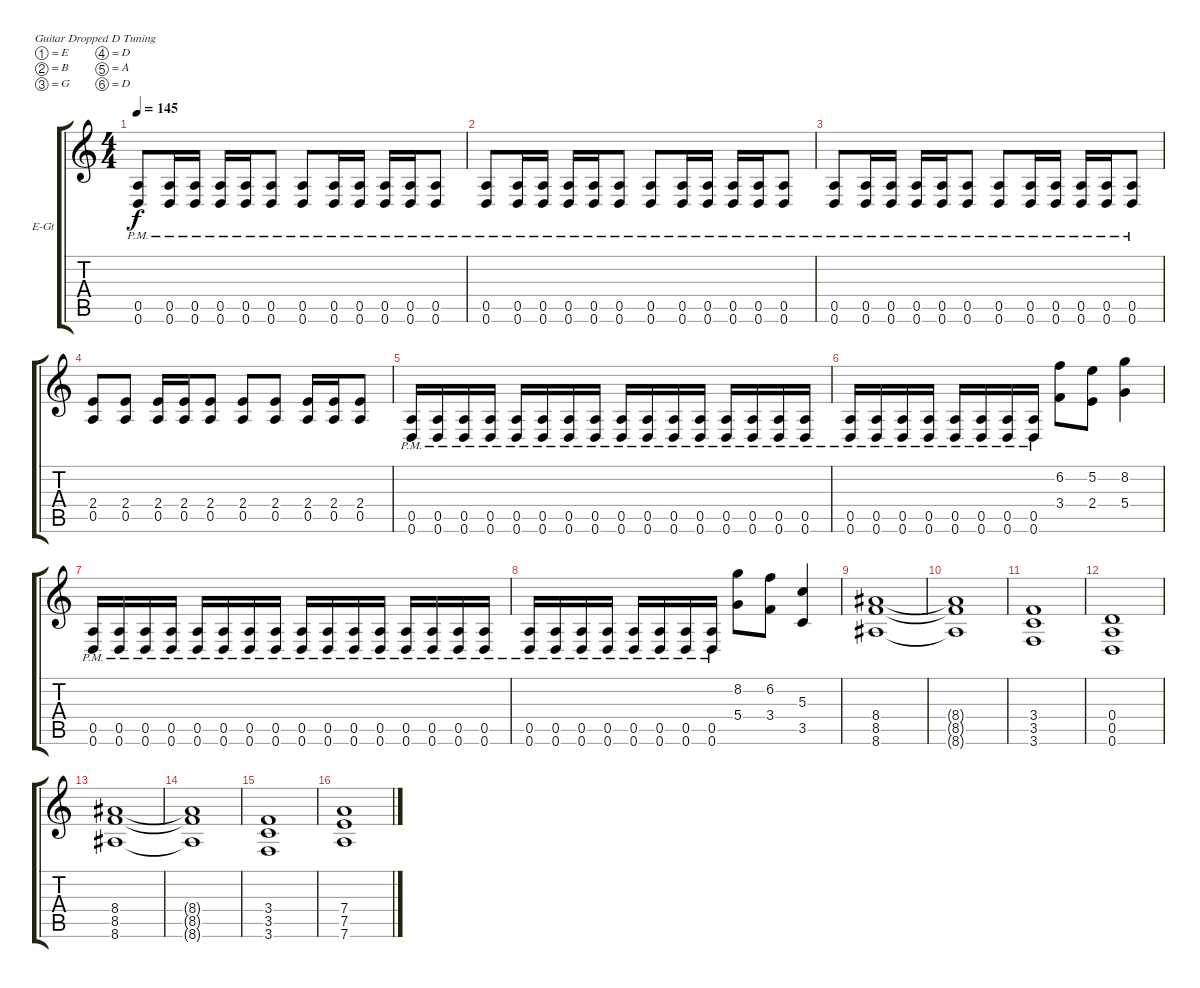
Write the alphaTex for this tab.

\bracketExtendMode groupsimilarinstruments
\firstSystemTrackNameOrientation horizontal
\otherSystemsTrackNameOrientation horizontal
\track ("Spur 1" "E-Gt") {instrument distortionguitar}
\staff {score tabs}
\tuning (E4 B3 G3 D3 A2 D2)
\ts (4 4)
\tempo 145
\clef g2
\ks c
(0.5{pm} 0.6{pm}).8{dy f} (0.5{pm} 0.6{pm}).16 (0.5{pm} 0.6{pm}).16 (0.5{pm} 0.6{pm}).16 (0.5{pm} 0.6{pm}).16 (0.5{pm} 0.6{pm}).8 (0.5{pm} 0.6{pm}).8 (0.5{pm} 0.6{pm}).16 (0.5{pm} 0.6{pm}).16 (0.5{pm} 0.6{pm}).16 (0.5{pm} 0.6{pm}).16 (0.5{pm} 0.6{pm}).8 |
(0.5{pm} 0.6{pm}).8 (0.5{pm} 0.6{pm}).16 (0.5{pm} 0.6{pm}).16 (0.5{pm} 0.6{pm}).16 (0.5{pm} 0.6{pm}).16 (0.5{pm} 0.6{pm}).8 (0.5{pm} 0.6{pm}).8 (0.5{pm} 0.6{pm}).16 (0.5{pm} 0.6{pm}).16 (0.5{pm} 0.6{pm}).16 (0.5{pm} 0.6{pm}).16 (0.5{pm} 0.6{pm}).8 |
(0.5{pm} 0.6{pm}).8 (0.5{pm} 0.6{pm}).16 (0.5{pm} 0.6{pm}).16 (0.5{pm} 0.6{pm}).16 (0.5{pm} 0.6{pm}).16 (0.5{pm} 0.6{pm}).8 (0.5{pm} 0.6{pm}).8 (0.5{pm} 0.6{pm}).16 (0.5{pm} 0.6{pm}).16 (0.5{pm} 0.6{pm}).16 (0.5{pm} 0.6{pm}).16 (0.5{pm} 0.6{pm}).8 |
(2.4 0.5).8 (2.4 0.5).8 (2.4 0.5).16 (2.4 0.5).16 (2.4 0.5).8 (2.4 0.5).8 (2.4 0.5).8 (2.4 0.5).16 (2.4 0.5).16 (2.4 0.5).8 |
(0.5{pm} 0.6{pm}).16 (0.5{pm} 0.6{pm}).16 (0.5{pm} 0.6{pm}).16 (0.5{pm} 0.6{pm}).16 (0.5{pm} 0.6{pm}).16 (0.5{pm} 0.6{pm}).16 (0.5{pm} 0.6{pm}).16 (0.5{pm} 0.6{pm}).16 (0.5{pm} 0.6{pm}).16 (0.5{pm} 0.6{pm}).16 (0.5{pm} 0.6{pm}).16 (0.5{pm} 0.6{pm}).16 (0.5{pm} 0.6{pm}).16 (0.5{pm} 0.6{pm}).16 (0.5{pm} 0.6{pm}).16 (0.5{pm} 0.6{pm}).16 |
(0.5{pm} 0.6{pm}).16 (0.5{pm} 0.6{pm}).16 (0.5{pm} 0.6{pm}).16 (0.5{pm} 0.6{pm}).16 (0.5{pm} 0.6{pm}).16 (0.5{pm} 0.6{pm}).16 (0.5{pm} 0.6{pm}).16 (0.5{pm} 0.6{pm}).16 (6.2 3.4).8 (5.2 2.4).8 (8.2 5.4).4 |
(0.5{pm} 0.6{pm}).16 (0.5{pm} 0.6{pm}).16 (0.5{pm} 0.6{pm}).16 (0.5{pm} 0.6{pm}).16 (0.5{pm} 0.6{pm}).16 (0.5{pm} 0.6{pm}).16 (0.5{pm} 0.6{pm}).16 (0.5{pm} 0.6{pm}).16 (0.5{pm} 0.6{pm}).16 (0.5{pm} 0.6{pm}).16 (0.5{pm} 0.6{pm}).16 (0.5{pm} 0.6{pm}).16 (0.5{pm} 0.6{pm}).16 (0.5{pm} 0.6{pm}).16 (0.5{pm} 0.6{pm}).16 (0.5{pm} 0.6{pm}).16 |
(0.5{pm} 0.6{pm}).16 (0.5{pm} 0.6{pm}).16 (0.5{pm} 0.6{pm}).16 (0.5{pm} 0.6{pm}).16 (0.5{pm} 0.6{pm}).16 (0.5{pm} 0.6{pm}).16 (0.5{pm} 0.6{pm}).16 (0.5{pm} 0.6{pm}).16 (8.2 5.4).8 (6.2 3.4).8 (5.3 3.5).4 |
(8.4 8.5 8.6).1 |
(8.4{t} 8.5{t} 8.6{t}).1 |
(3.4 3.5 3.6).1 |
(0.4 0.5 0.6).1 |
(8.4 8.5 8.6).1 |
(8.4{t} 8.5{t} 8.6{t}).1 |
(3.4 3.5 3.6).1 |
(7.4 7.5 7.6).1
